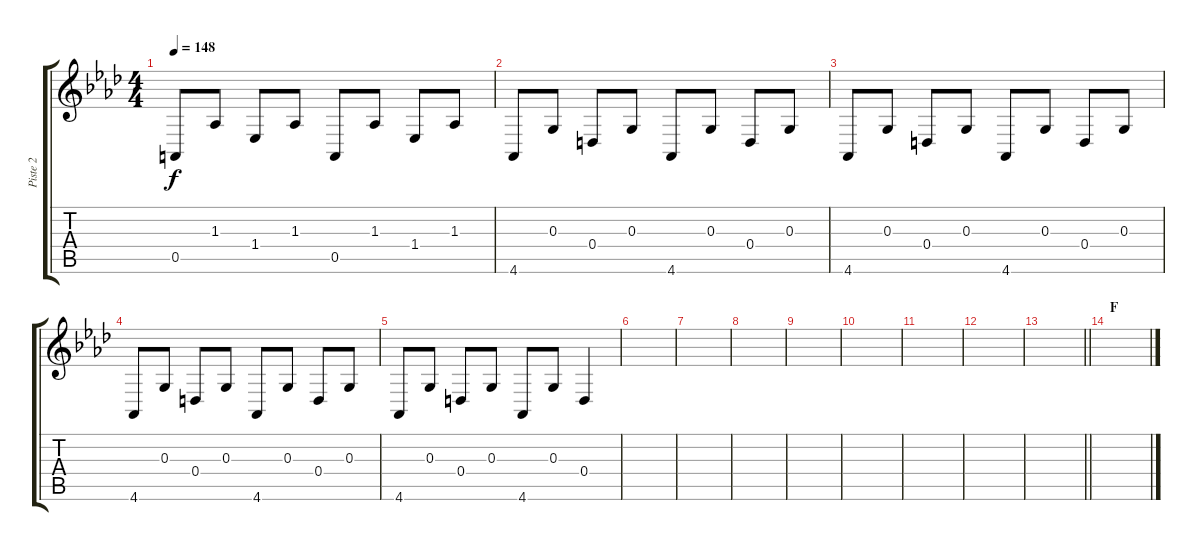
\track ("Piste 2" "Piste 2") {instrument stringensemble1}
\staff {score tabs}
\tuning (E4 B3 G3 D3 A2 E2) {hide}
\ts (4 4)
\tempo 148
\clef g2
\ks ab
0.5.8{dy f} 1.3.8 1.4.8 1.3.8 0.5.8 1.3.8 1.4.8 1.3.8 |
4.6.8 0.3.8 0.4.8 0.3.8 4.6.8 0.3.8 0.4.8 0.3.8 |
4.6.8 0.3.8 0.4.8 0.3.8 4.6.8 0.3.8 0.4.8 0.3.8 |
4.6.8 0.3.8 0.4.8 0.3.8 4.6.8 0.3.8 0.4.8 0.3.8 |
4.6.8 0.3.8 0.4.8 0.3.8 4.6.8 0.3.8 0.4.4 |
|
|
|
|
|
|
|
\barLineRight lightlight
|
\section ("" "F")
